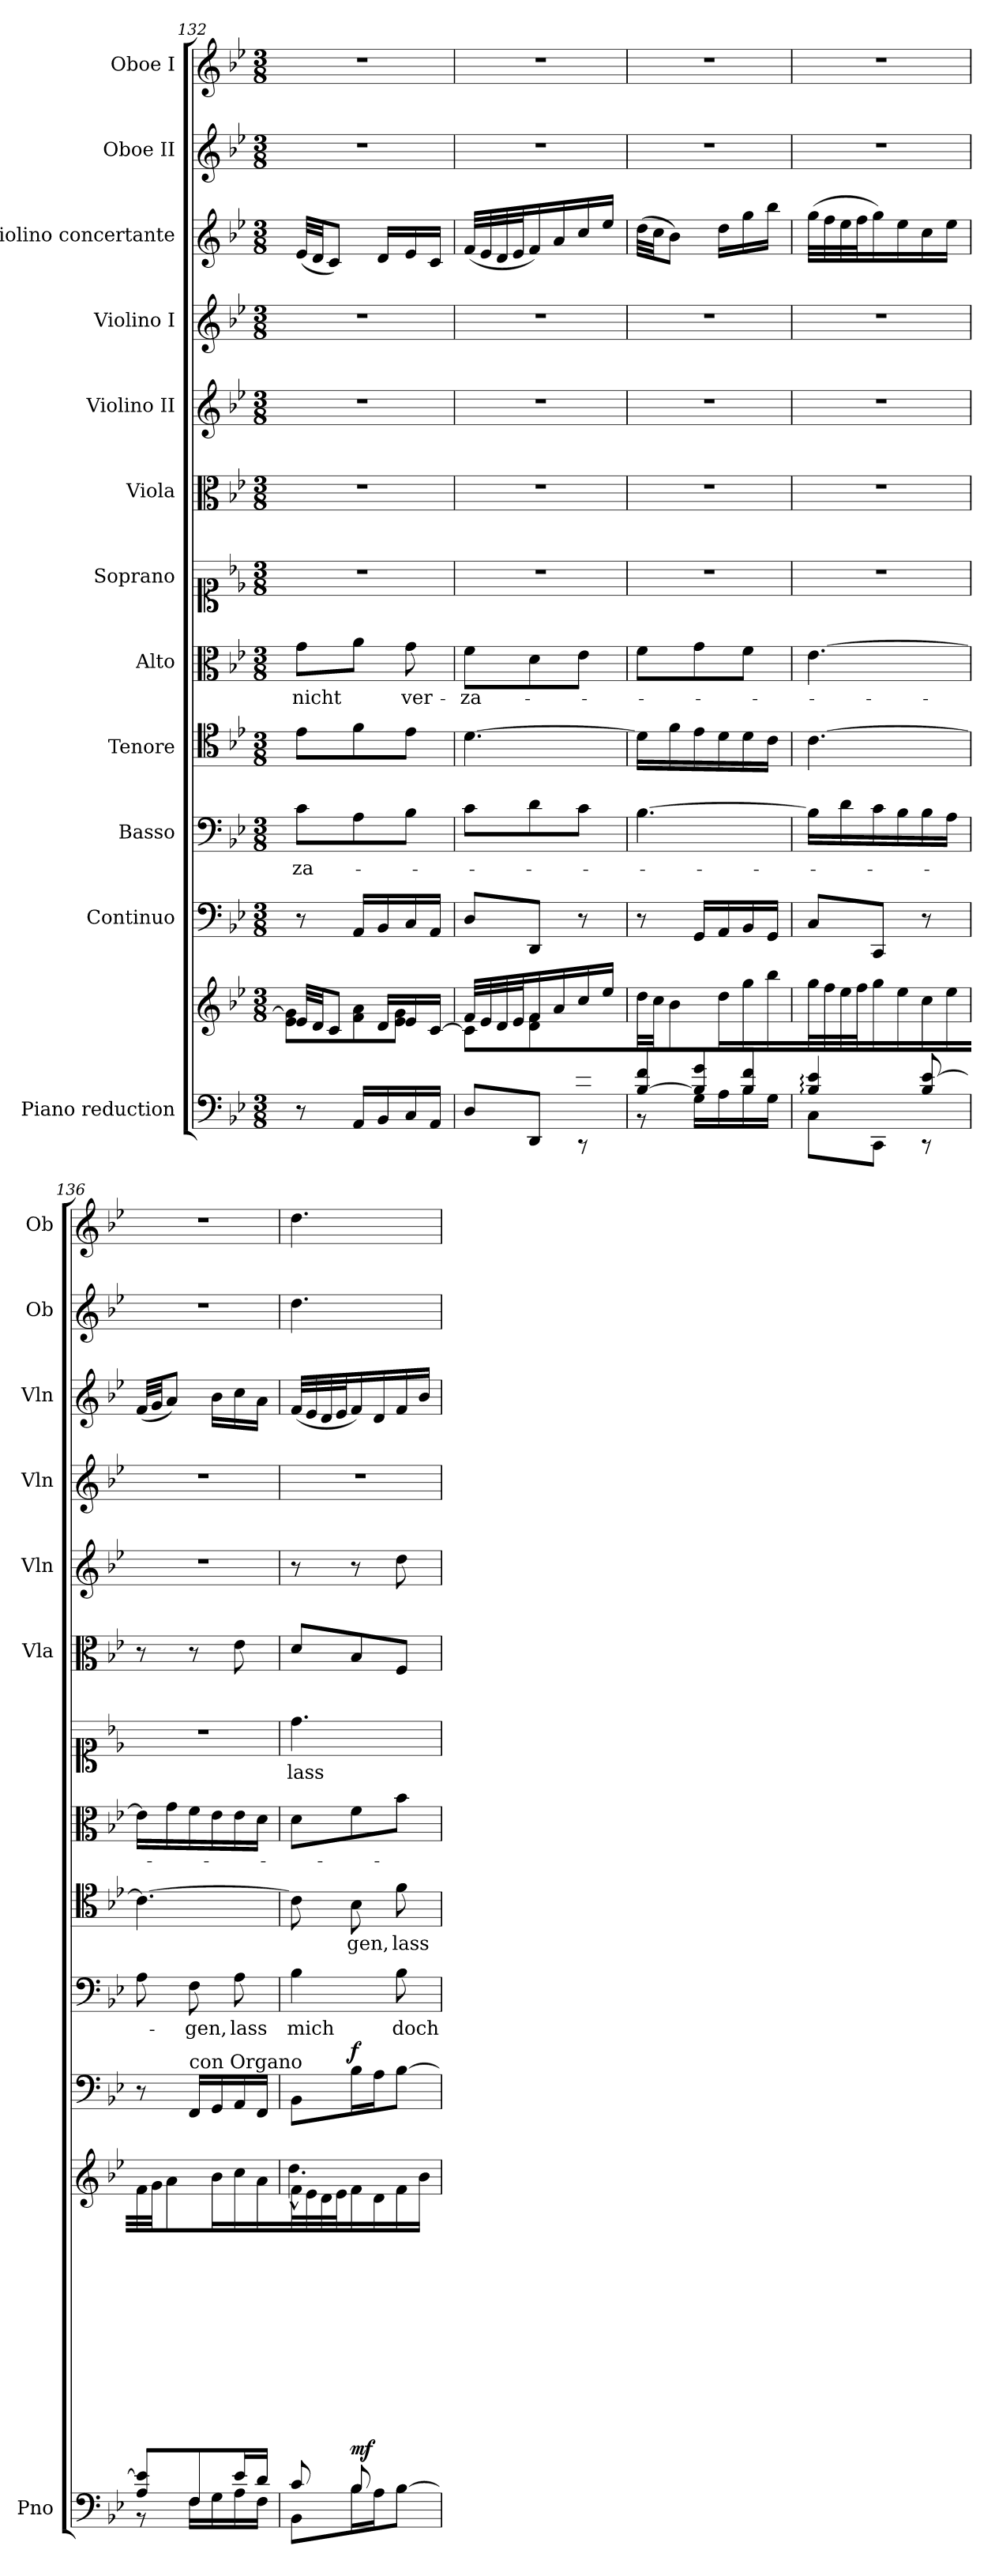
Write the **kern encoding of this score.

**kern	**kern	**dynam	**kern	**dynam	**kern	**text	**kern	**text	**kern	**text	**kern	**text	**kern	**kern	**kern	**kern	**kern	**kern
*part12	*part12	*part12	*part11	*part11	*part10	*part10	*part9	*part9	*part8	*part8	*part7	*part7	*part6	*part5	*part4	*part3	*part2	*part1
*staff13	*staff12	*staff12/13	*staff11	*staff11	*staff10	*staff10	*staff9	*staff9	*staff8	*staff8	*staff7	*staff7	*staff6	*staff5	*staff4	*staff3	*staff2	*staff1
*I"Piano reduction	*	*	*I"Continuo	*	*I"Basso	*	*I"Tenore	*	*I"Alto	*	*I"Soprano	*	*I"Viola	*I"Violino II	*I"Violino I	*I"Violino concertante	*I"Oboe II	*I"Oboe I
*I'Pno	*	*	*	*	*	*	*	*	*	*	*	*	*I'Vla	*I'Vln	*I'Vln	*I'Vln	*I'Ob	*I'Ob
*clefF4	*clefG2	*	*clefF4	*	*clefF4	*	*clefC4	*	*clefC3	*	*clefC1	*	*clefC3	*clefG2	*clefG2	*clefG2	*clefG2	*clefG2
*k[b-e-]	*k[b-e-]	*	*k[b-e-]	*	*k[b-e-]	*	*k[b-e-]	*	*k[b-e-]	*	*k[b-e-]	*	*k[b-e-]	*k[b-e-]	*k[b-e-]	*k[b-e-]	*k[b-e-]	*k[b-e-]
*M3/8	*M3/8	*	*M3/8	*	*M3/8	*	*M3/8	*	*M3/8	*	*M3/8	*	*M3/8	*M3/8	*M3/8	*M3/8	*M3/8	*M3/8
=132	=132	=132	=132	=132	=132	=132	=132	=132	=132	=132	=132	=132	=132	=132	=132	=132	=132	=132
*	*^	*	*	*	*	*	*	*	*	*	*	*	*	*	*	*	*	*
!	!	!	!	!	!	!	!LO:LY:b	!	!	!	!LO:LY:b	!	!	!	!	!	!	!	!
8r	32e-/LLL	8e-\ 8g\]L	.	8r	.	8c\L	-za-	8e-\L	.	8g\L	nicht	4.r	.	4.r	4.r	4.r	(<32e-/LLL	4.r	4.r
.	32d/JJ	.	.	.	.	.	.	.	.	.	.	.	.	.	.	.	32d/JJ	.	.
.	8c/J	.	.	.	.	.	.	.	.	.	.	.	.	.	.	.	8c/J)	.	.
16AA/LL	.	8f\ 8a\	.	16AA/LL	.	8A\	.	8f\	.	8a\J	.	.	.	.	.	.	.	.	.
16BB-/	16d/LL	.	.	16BB-/	.	.	.	.	.	.	.	.	.	.	.	.	16d/LL	.	.
!	!	!	!	!	!	!	!	!	!	!	!LO:LY:b	!	!	!	!	!	!	!	!
16C/	16e-/	8e-\ 8g\J	.	16C/	.	8B-\J	.	8e-\J	.	8g\	ver-	.	.	.	.	.	16e-/	.	.
16AA/JJ	[16c/JJ	.	.	16AA/JJ	.	.	.	.	.	.	.	.	.	.	.	.	16c/JJ	.	.
=133	=133	=133	=133	=133	=133	=133	=133	=133	=133	=133	=133	=133	=133	=133	=133	=133	=133	=133	=133
*^	*	*	*	*	*	*	*	*	*	*	*	*	*	*	*	*	*	*	*
!	!	!	!	!	!	!	!	!	!	!	!	!LO:LY:b	!	!	!	!	!	!	!	!
4ryy	8D/L	32f/LLL	8c\L]	.	8D/L	.	8c\L	.	[4.d\	.	8f\L	-za-	4.r	.	4.r	4.r	4.r	(<32f/LLL	4.r	4.r
.	.	32e-/	.	.	.	.	.	.	.	.	.	.	.	.	.	.	.	32e-/	.	.
.	.	32d/	.	.	.	.	.	.	.	.	.	.	.	.	.	.	.	32d/	.	.
.	.	32e-/J	.	.	.	.	.	.	.	.	.	.	.	.	.	.	.	32e-/J	.	.
.	8DD/J	16f/	8d\ 8f\	.	8DD/J	.	8d\	.	.	.	8d\	.	.	.	.	.	.	16f/)	.	.
.	.	16a/	.	.	.	.	.	.	.	.	.	.	.	.	.	.	.	16a/	.	.
8c/ 8e-/J	8r	16cc/	8ryy	.	8r	.	8c\J	.	.	.	8e-\J	.	.	.	.	.	.	16cc/	.	.
.	.	16ee-/JJ	.	.	.	.	.	.	.	.	.	.	.	.	.	.	.	16ee-/JJ	.	.
*	*	*v	*v	*	*	*	*	*	*	*	*	*	*	*	*	*	*	*	*	*
=134	=134	=134	=134	=134	=134	=134	=134	=134	=134	=134	=134	=134	=134	=134	=134	=134	=134	=134	=134
[8B-/ 8f/L	8r	32dd\LLL	.	8r	.	[4.B-\	.	16d\LL]	.	8f\L	.	4.r	.	4.r	4.r	4.r	(>32dd\LLL	4.r	4.r
.	.	32cc\JJ	.	.	.	.	.	.	.	.	.	.	.	.	.	.	32cc\JJ	.	.
.	.	8b-\J	.	.	.	.	.	16f\	.	.	.	.	.	.	.	.	8b-\J)	.	.
8B-/] 8g/	16G\LL	.	.	16GG/LL	.	.	.	16e-\	.	8g\	.	.	.	.	.	.	.	.	.
.	16A\	16dd\LL	.	16AA/	.	.	.	16d\	.	.	.	.	.	.	.	.	16dd\LL	.	.
8B-/ 8f/J	16B-\	16gg\	.	16BB-/	.	.	.	16d\	.	8f\J	.	.	.	.	.	.	16gg\	.	.
.	16G\JJ	16bb-\JJ	.	16GG/JJ	.	.	.	16c\JJ	.	.	.	.	.	.	.	.	16bb-\JJ	.	.
=135	=135	=135	=135	=135	=135	=135	=135	=135	=135	=135	=135	=135	=135	=135	=135	=135	=135	=135	=135
4B-/: 4e-/:	8C\L	32gg\LLL	.	8C/L	.	16B-\LL]	.	[4.c\	.	[4.e-\	.	4.r	.	4.r	4.r	4.r	(>32gg\LLL	4.r	4.r
.	.	32ff\	.	.	.	.	.	.	.	.	.	.	.	.	.	.	32ff\	.	.
.	.	32ee-\	.	.	.	16d\	.	.	.	.	.	.	.	.	.	.	32ee-\	.	.
.	.	32ff\J	.	.	.	.	.	.	.	.	.	.	.	.	.	.	32ff\J	.	.
.	8CC\J	16gg\	.	8CC/J	.	16c\	.	.	.	.	.	.	.	.	.	.	16gg\)	.	.
.	.	16ee-\	.	.	.	16B-\	.	.	.	.	.	.	.	.	.	.	16ee-\	.	.
8B-/ [8e-/	8r	16cc\	.	8r	.	16B-\	.	.	.	.	.	.	.	.	.	.	16cc\	.	.
.	.	16ee-\JJ	.	.	.	16A\JJ	.	.	.	.	.	.	.	.	.	.	16ee-\JJ	.	.
=136	=136	=136	=136	=136	=136	=136	=136	=136	=136	=136	=136	=136	=136	=136	=136	=136	=136	=136	=136
8A/ 8e-/]L	8r	32f/LLL	.	8r	.	8A\	.	4.c\_	.	16e-\LL]	.	4.r	.	8r	4.r	4.r	(<32f/LLL	4.r	4.r
.	.	32g/JJ	.	.	.	.	.	.	.	.	.	.	.	.	.	.	32g/JJ	.	.
.	.	8a/J	.	.	.	.	.	.	.	16g\	.	.	.	.	.	.	8a/J)	.	.
!	!	!	!	!LO:TX:a:t=con Organo	!	!	!	!	!	!	!	!	!	!	!	!	!	!	!
!	!	!	!	!	!	!	!LO:LY:b	!	!	!	!	!	!	!	!	!	!	!	!
8F/	16F\LL	.	.	16FF/LL	.	8F\	-gen,	.	.	16f\	.	.	.	8r	.	.	.	.	.
.	16G\	16b-\LL	.	16GG/	.	.	.	.	.	16e-\	.	.	.	.	.	.	16b-\LL	.	.
!	!	!	!	!	!	!	!LO:LY:b	!	!	!	!	!	!	!	!	!	!	!	!
16e-/L	16A\	16cc\	.	16AA/	.	8A\	lass	.	.	16e-\	.	.	.	8e-\	.	.	16cc\	.	.
16d/JJ	16F\JJ	16a\JJ	.	16FF/JJ	.	.	.	.	.	16d\JJ	.	.	.	.	.	.	16a\JJ	.	.
!!LO:PB:g=z
=137	=137	=137	=137	=137	=137	=137	=137	=137	=137	=137	=137	=137	=137	=137	=137	=137	=137	=137	=137
*	*	*^	*	*	*	*	*	*	*	*	*	*	*	*	*	*	*	*	*
*	*	*	*^	*	*	*	*	*	*	*	*	*	*	*	*	*	*	*	*	*
!	!	!	!	!	!	!	!	!	!LO:LY:b	!	!	!	!	!	!LO:LY:b	!	!	!	!	!	!
8c/L	8BB-\L	32f/LLL	4.dd^^\	4ryy	.	8BB-\L	.	4B-\	mich	8c\]	.	8d\L	.	4.dd\	lass	8d/L	8r	4.r	(<32f/LLL	4.dd\	4.dd\
.	.	32e-/	.	.	.	.	.	.	.	.	.	.	.	.	.	.	.	.	32e-/	.	.
.	.	32d/	.	.	.	.	.	.	.	.	.	.	.	.	.	.	.	.	32d/	.	.
.	.	32e-/J	.	.	.	.	.	.	.	.	.	.	.	.	.	.	.	.	32e-/J	.	.
!	!	!	!	!	!LO:DY:b	!	!LO:DY:a	!	!	!	!LO:LY:b	!	!	!	!	!	!	!	!	!	!
8B-/	16B-\L	16f/	.	.	mf	16B-\L	f	.	.	8B-\	-gen,	8f\	.	.	.	8B-/	8r	.	16f/)	.	.
.	16A\J	16d/	.	.	.	16A\J	.	.	.	.	.	.	.	.	.	.	.	.	16d/	.	.
!	!	!	!	!	!	!	!	!	!LO:LY:b	!	!LO:LY:b	!	!	!	!	!	!	!	!	!	!
8ryy	[8B-\J	16f/	.	8f\J	.	[8B-\J	.	8B-\	doch	8f\	lass	8b-\J	.	.	.	8F/J	8dd\	.	16f/	.	.
.	.	16b-/JJ	.	.	.	.	.	.	.	.	.	.	.	.	.	.	.	.	16b-/JJ	.	.
*v	*v	*	*	*	*	*	*	*	*	*	*	*	*	*	*	*	*	*	*	*	*
*	*v	*v	*v	*	*	*	*	*	*	*	*	*	*	*	*	*	*	*	*	*
=	=	=	=	=	=	=	=	=	=	=	=	=	=	=	=	=	=	=
*-	*-	*-	*-	*-	*-	*-	*-	*-	*-	*-	*-	*-	*-	*-	*-	*-	*-	*-
